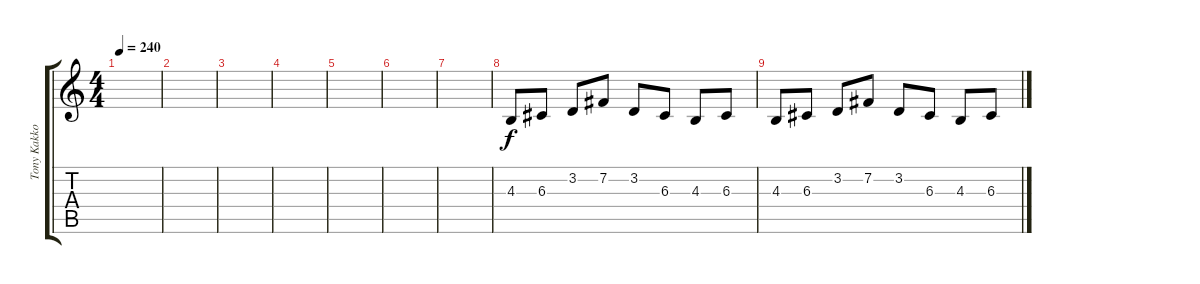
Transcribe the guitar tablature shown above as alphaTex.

\track ("Tony Kakko" "Tony Kakko") {instrument lead1square}
\staff {score tabs}
\tuning (E4 B3 G3 D3 A2 E2) {hide}
\ts (4 4)
\tempo 240
\clef g2
\ks c
|
|
|
|
|
|
|
4.3.8 6.3.8 3.2.8 7.2.8 3.2.8 6.3.8 4.3.8 6.3.8 |
4.3.8 6.3.8 3.2.8 7.2.8 3.2.8 6.3.8 4.3.8 6.3.8
